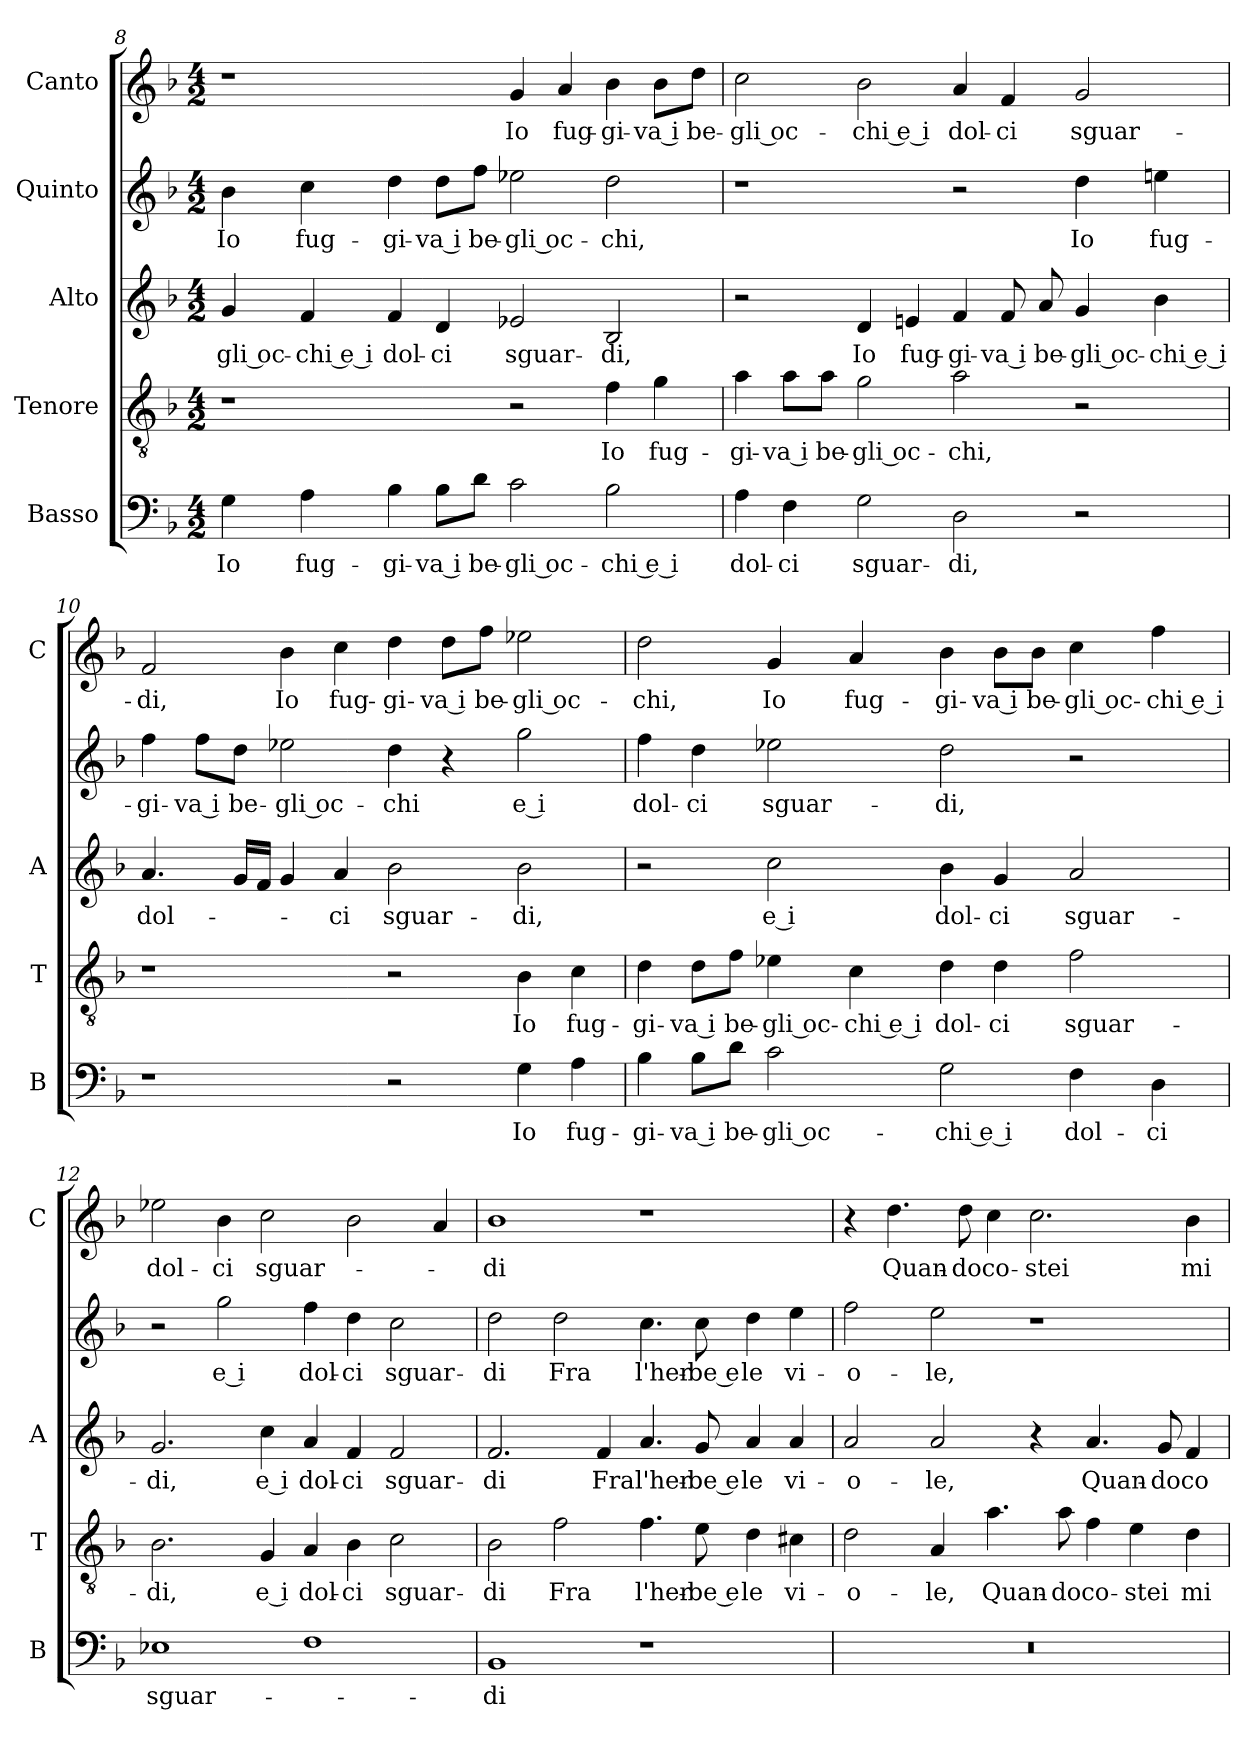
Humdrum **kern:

**kern	**text	**kern	**text	**kern	**text	**kern	**text	**kern	**text
*part5	*part5	*part4	*part4	*part3	*part3	*part2	*part2	*part1	*part1
*staff5	*staff5	*staff4	*staff4	*staff3	*staff3	*staff2	*staff2	*staff1	*staff1
*I"Basso	*	*I"Tenore	*	*I"Alto	*	*I"Quinto	*	*I"Canto	*
*I'B	*	*I'T	*	*I'A	*	*	*	*I'C	*
*clefF4	*	*clefGv2	*	*clefG2	*	*clefG2	*	*clefG2	*
*k[b-]	*	*k[b-]	*	*k[b-]	*	*k[b-]	*	*k[b-]	*
*d:	*	*d:	*	*d:	*	*d:	*	*d:	*
*M4/2	*	*M4/2	*	*M4/2	*	*M4/2	*	*M4/2	*
=8	=8	=8	=8	=8	=8	=8	=8	=8	=8
4G	Io	1r	.	4g	-gli oc-	4b-	Io	1r	.
4A	fug-	.	.	4f	-chi e i	4cc	fug-	.	.
4B-	-gi-	.	.	4f	dol-	4dd	-gi-	.	.
8B-\L	-va i	.	.	4d	-ci	8dd\L	-va i	.	.
8d\J	be-	.	.	.	.	8ff\J	be-	.	.
2c	-gli oc-	2r	.	2e-X	sguar-	2ee-X	-gli oc-	4g	Io
.	.	.	.	.	.	.	.	4a	fug-
2B-	-chi e i	4f	Io	2B-	-di,	2dd	-chi,	4b-	-gi-
.	.	4g	fug-	.	.	.	.	8b-\L	-va i
.	.	.	.	.	.	.	.	8dd\J	be-
=9	=9	=9	=9	=9	=9	=9	=9	=9	=9
4A	dol-	4a	-gi-	2r	.	1r	.	2cc	-gli oc-
4F	-ci	8a\L	-va i	.	.	.	.	.	.
.	.	8a\J	be-	.	.	.	.	.	.
2G	sguar-	2g	-gli oc-	4d	Io	.	.	2b-	-chi e i
.	.	.	.	4en	fug-	.	.	.	.
2D	-di,	2a	-chi,	4f	-gi-	2r	.	4a	dol-
.	.	.	.	8f	-va i	.	.	4f	-ci
.	.	.	.	8a	be-	.	.	.	.
2r	.	2r	.	4g	-gli oc-	4dd	Io	2g	sguar-
.	.	.	.	4b-	-chi e i	4een	fug-	.	.
=10	=10	=10	=10	=10	=10	=10	=10	=10	=10
1r	.	1r	.	4.a	dol-	4ff	-gi-	2f	-di,
.	.	.	.	.	.	8ff\L	-va i	.	.
.	.	.	.	16gLL	.	8dd\J	be-	.	.
.	.	.	.	16fJJ	.	.	.	.	.
.	.	.	.	4g	.	2ee-X	-gli oc-	4b-	Io
.	.	.	.	4a	-ci	.	.	4cc	fug-
2r	.	2r	.	2b-	sguar-	4dd	-chi	4dd	-gi-
.	.	.	.	.	.	4r	.	8dd\L	-va i
.	.	.	.	.	.	.	.	8ff\J	be-
4G	Io	4B-	Io	2b-	-di,	2gg	e i	2ee-X	-gli oc-
4A	fug-	4c	fug-	.	.	.	.	.	.
=11	=11	=11	=11	=11	=11	=11	=11	=11	=11
4B-	-gi-	4d	-gi-	2r	.	4ff	dol-	2dd	-chi,
8B-\L	-va i	8d\L	-va i	.	.	4dd	-ci	.	.
8d\J	be-	8f\J	be-	.	.	.	.	.	.
2c	-gli oc-	4e-X	-gli oc-	2cc	e i	2ee-X	sguar-	4g	Io
.	.	4c	-chi e i	.	.	.	.	4a	fug-
2G	-chi e i	4d	dol-	4b-	dol-	2dd	-di,	4b-	-gi-
.	.	4d	-ci	4g	-ci	.	.	8b-\L	-va i
.	.	.	.	.	.	.	.	8b-\J	be-
4F	dol-	2f	sguar-	2a	sguar-	2r	.	4cc	-gli oc-
4D	-ci	.	.	.	.	.	.	4ff	-chi e i
=12	=12	=12	=12	=12	=12	=12	=12	=12	=12
1E-X	sguar-	2.B-	-di,	2.g	-di,	2r	.	2ee-X	dol-
.	.	.	.	.	.	2gg	e i	4b-	-ci
.	.	4G	e i	4cc	e i	.	.	2cc	sguar-
1F	.	4A	dol-	4a	dol-	4ff	dol-	.	.
.	.	4B-	-ci	4f	-ci	4dd	-ci	2b-	.
.	.	2c	sguar-	2f	sguar-	2cc	sguar-	.	.
.	.	.	.	.	.	.	.	4a	.
=13	=13	=13	=13	=13	=13	=13	=13	=13	=13
1BB-	-di	2B-	-di	2.f	-di	2dd	-di	1b-	-di
.	.	2f	Fra	.	.	2dd	Fra	.	.
.	.	.	.	4f	Fra	.	.	.	.
1r	.	4.f	l'her-	4.a	l'her-	4.cc	l'her-	1r	.
.	.	8e	-be e	8g	-be e	8cc	-be e	.	.
.	.	4d	le	4a	le	4dd	le	.	.
.	.	4c#X	vi-	4a	vi-	4ee	vi-	.	.
=14	=14	=14	=14	=14	=14	=14	=14	=14	=14
0r	.	2d	-o-	2a	-o-	2ff	-o-	4r	.
.	.	.	.	.	.	.	.	4.dd	Quan-
.	.	4A	-le,	2a	-le,	2ee	-le,	.	.
.	.	.	.	.	.	.	.	8dd	-do
.	.	4.a	Quan-	.	.	.	.	4cc	co-
.	.	.	.	4r	.	1r	.	2.cc	-stei
.	.	8a	-do	.	.	.	.	.	.
.	.	4f	co-	4.a	Quan-	.	.	.	.
.	.	4e	-stei	.	.	.	.	.	.
.	.	.	.	8g	-do	.	.	.	.
.	.	4d	mi	4f	co-	.	.	4b-	mi
=	=	=	=	=	=	=	=	=	=
*-	*-	*-	*-	*-	*-	*-	*-	*-	*-
